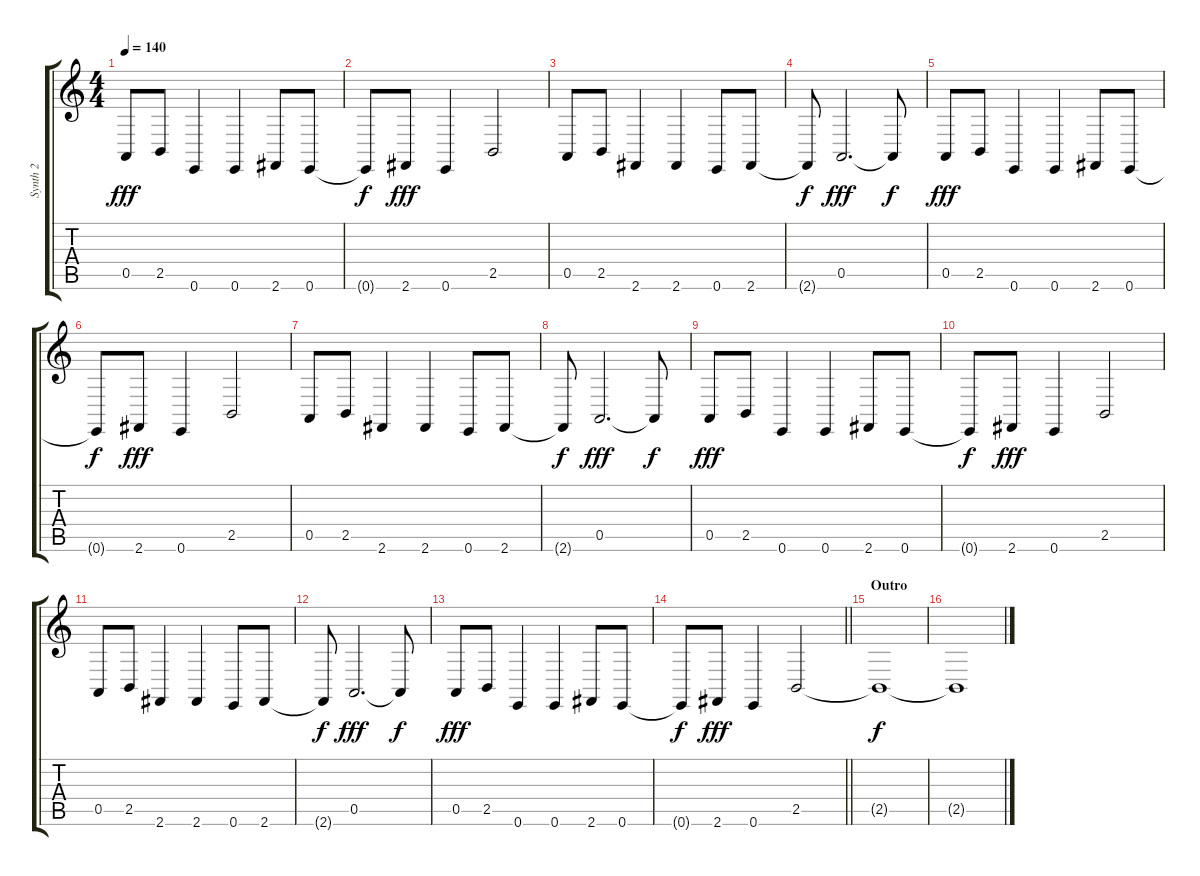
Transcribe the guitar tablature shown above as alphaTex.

\track ("Synth 2" "Synth 2") {instrument lead2sawtooth}
\staff {score tabs}
\tuning (E4 B3 G3 D3 A2 E2) {hide}
\ts (4 4)
\tempo 140
\clef g2
\ks c
0.5.8{dy fff} 2.5.8 0.6.4 0.6.4 2.6.8 0.6.8 |
0.6{t}.8{dy f} 2.6.8{dy fff} 0.6.4 2.5.2 |
0.5.8 2.5.8 2.6.4 2.6.4 0.6.8 2.6.8 |
2.6{t}.8{dy f} 0.5.2{d dy fff} 0.5{t}.8{dy f} |
0.5.8{dy fff} 2.5.8 0.6.4 0.6.4 2.6.8 0.6.8 |
0.6{t}.8{dy f} 2.6.8{dy fff} 0.6.4 2.5.2 |
0.5.8 2.5.8 2.6.4 2.6.4 0.6.8 2.6.8 |
2.6{t}.8{dy f} 0.5.2{d dy fff} 0.5{t}.8{dy f} |
0.5.8{dy fff} 2.5.8 0.6.4 0.6.4 2.6.8 0.6.8 |
0.6{t}.8{dy f} 2.6.8{dy fff} 0.6.4 2.5.2 |
0.5.8 2.5.8 2.6.4 2.6.4 0.6.8 2.6.8 |
2.6{t}.8{dy f} 0.5.2{d dy fff} 0.5{t}.8{dy f} |
0.5.8{dy fff} 2.5.8 0.6.4 0.6.4 2.6.8 0.6.8 |
\barLineRight lightlight
0.6{t}.8{dy f} 2.6.8{dy fff} 0.6.4 2.5.2 |
\section ("" "Outro")
2.5{t}.1{dy f} |
2.5{t}.1
